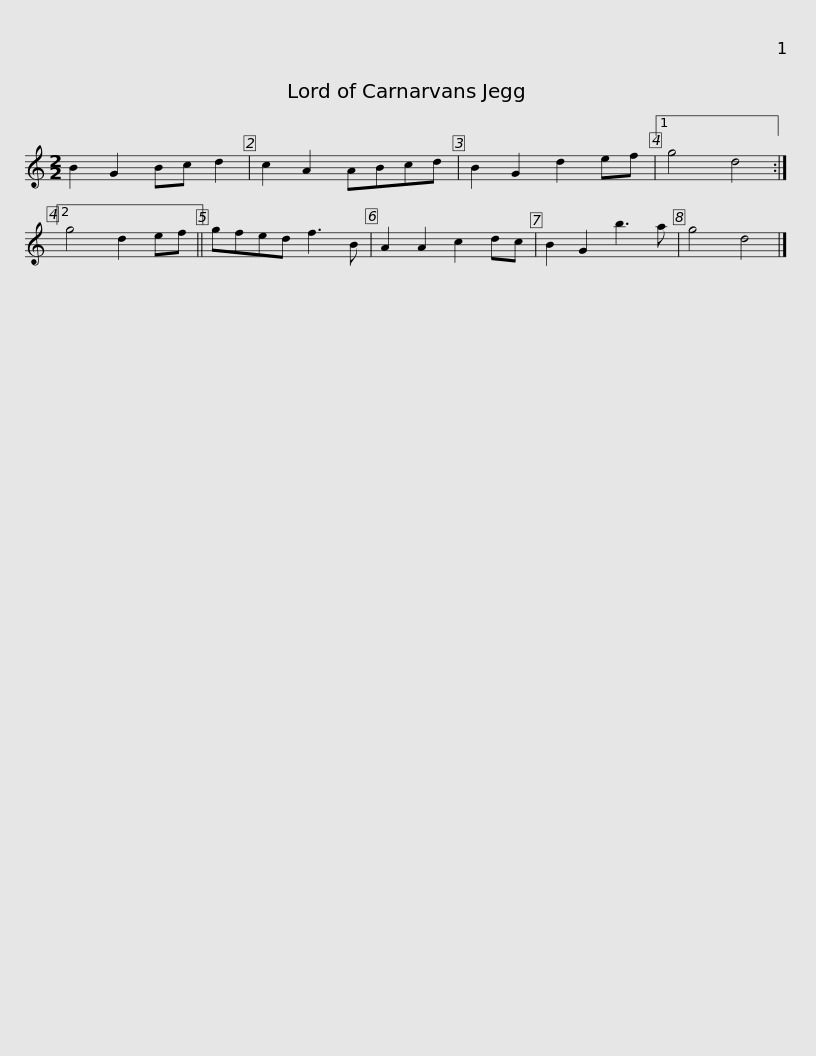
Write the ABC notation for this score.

X:1
L:1/8
M:2/2
I:linebreak $
K:C
V:1 treble
V:1
 B2 G2 Bc d2 | c2 A2 ABcd | B2 G2 d2 ef |1 g4 d4 :|2 g4 d2 ef || %5
 gfed f3 B | A2 A2 c2 dc | B2 G2 b3 a | g4 d4 |] %9
